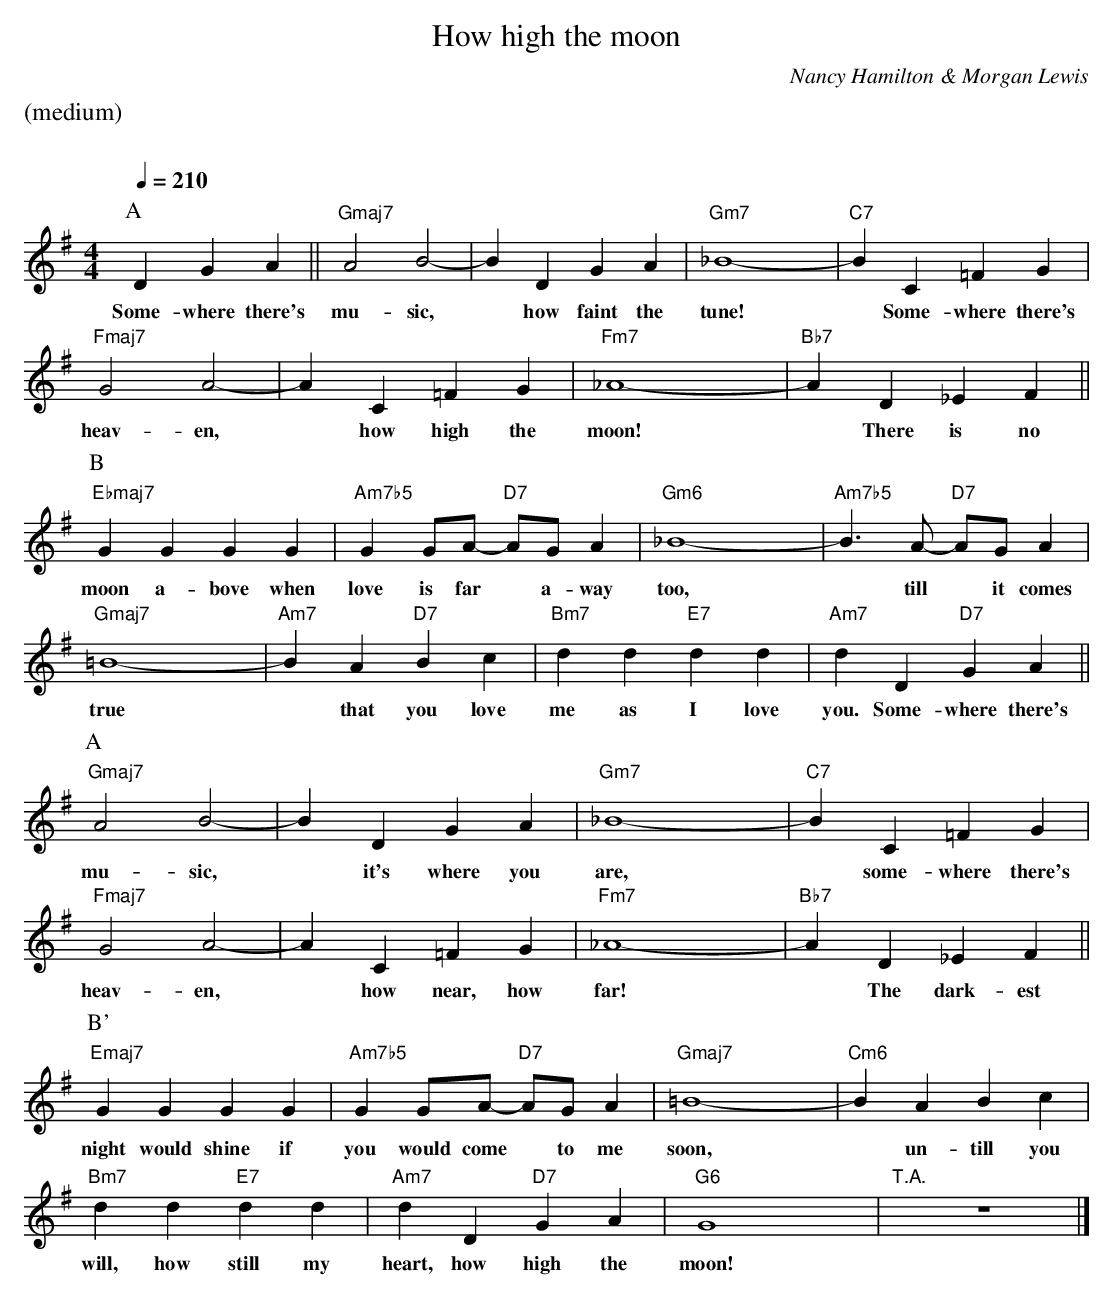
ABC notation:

X:1
T: How high the moon
M:4/4
L:1/4
C:Nancy Hamilton & Morgan Lewis
Q:1/4=210
%%staves (chords melody)
K:G
%%text (medium)
%%vskip 20
P: A
V:chords
x3 || "Gmaj7"x2 x2 | x2 x2 | "Gm7"x2 x2 | "C7"x2 x2 |
"Fmaj7"x2 x2 | x2 x2 | "Fm7"x2 x2 | "Bb7"x2 x2 ||
V:melody
DGA || A2B2- | BDGA | _B4- | BC=FG |
w:Some-where there's mu-sic,* how faint the tune!* Some-where there's
G2A2- | AC=FG | _A4- | AD_EF ||
w:heav-en,* how high the moon!* There is no
P: B
V:chords
"Ebmaj7"x2 x2 | "Am7b5"x2 "D7"x2 | "Gm6"x2 x2 | "Am7b5"x2 "D7"x2 |
"Gmaj7"x2 x2 | "Am7"x2 "D7"x2 | "Bm7"x2 "E7"x2 | "Am7"x2 "D7"x2 ||
V:melody
GGGG | GG/A/- A/G/A | _B4- | B>A- A/G/A |
w:moon a-bove when love is far* a-way too,* till* it comes
=B4- | BABc | dddd | dDGA ||
w:true* that you love me as I love you. Some-where there's
P: A
V:chords
"Gmaj7"x2 x2 | x2 x2 | "Gm7"x2 x2 | "C7"x2 x2 |
"Fmaj7"x2 x2 | x2 x2 | "Fm7"x2 x2 | "Bb7"x2 x2 ||
V:melody
A2B2- | BDGA | _B4- | BC=FG |
w:mu-sic,* it's where you are,* some-where there's
G2A2- | AC=FG | _A4- | AD_EF ||
w:heav-en,* how near, how far!* The dark-est
P: B'
V:chords
"Emaj7"x2 x2 | "Am7b5"x2 "D7"x2 | "Gmaj7"x2 x2 | "Cm6"x2 x2 |
"Bm7"x2 "E7"x2 | "Am7"x2 "D7"x2 | "G6"x2 x2 | "T.A."x2 x2 |]
V:melody
GGGG | GG/A/- A/G/A | =B4- | BABc |
w:night would shine if you would come* to me soon,* un-till you
dddd | dDGA | G4 | z4 |]
w:will, how still my heart, how high the moon!
